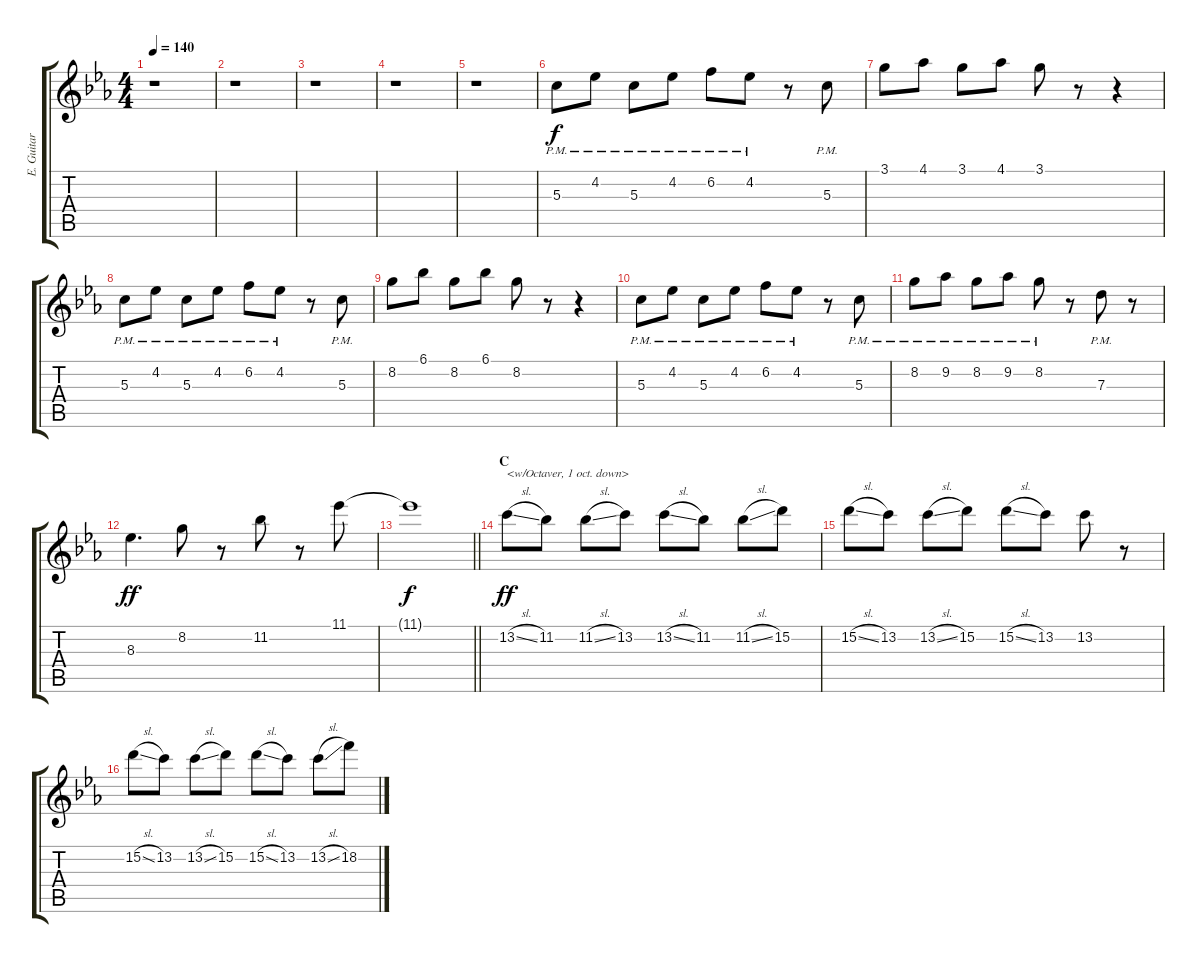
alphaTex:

\track ("E. Guitar III" "E. Guitar ") {instrument overdrivenguitar}
\staff {score tabs}
\tuning (E4 B3 G3 D3 A2 E2) {hide}
\ts (4 4)
\tempo 140
\clef g2
\ks eb
r.1{dy fff} |
r.1 |
r.1 |
r.1 |
r.1 |
5.3{pm}.8{dy f} 4.2{pm}.8 5.3{pm}.8 4.2{pm}.8 6.2{pm}.8 4.2{pm}.8 r.8 5.3{pm}.8 |
3.1.8 4.1.8 3.1.8 4.1.8 3.1.8 r.8 r.4 |
5.3{pm}.8 4.2{pm}.8 5.3{pm}.8 4.2{pm}.8 6.2{pm}.8 4.2{pm}.8 r.8 5.3{pm}.8 |
8.2.8 6.1.8 8.2.8 6.1.8 8.2.8 r.8 r.4 |
5.3{pm}.8 4.2{pm}.8 5.3{pm}.8 4.2{pm}.8 6.2{pm}.8 4.2{pm}.8 r.8 5.3{pm}.8 |
8.2{pm}.8 9.2{pm}.8 8.2{pm}.8 9.2{pm}.8 8.2{pm}.8 r.8 7.3{pm}.8 r.8 |
8.3.4{d dy ff} 8.2.8 r.8 11.2.8 r.8 11.1.8 |
\barLineRight lightlight
11.1{t}.1{dy f} |
\section ("" "C")
13.2{sl}.8{txt "<w/Octaver, 1 oct. down>" dy ff} 11.2.8 11.2{sl}.8 13.2.8 13.2{sl}.8 11.2.8 11.2{sl}.8 15.2.8 |
15.2{sl}.8 13.2.8 13.2{sl}.8 15.2.8 15.2{sl}.8 13.2.8 13.2.8 r.8 |
15.2{sl}.8 13.2.8 13.2{sl}.8 15.2.8 15.2{sl}.8 13.2.8 13.2{sl}.8 18.2.8
